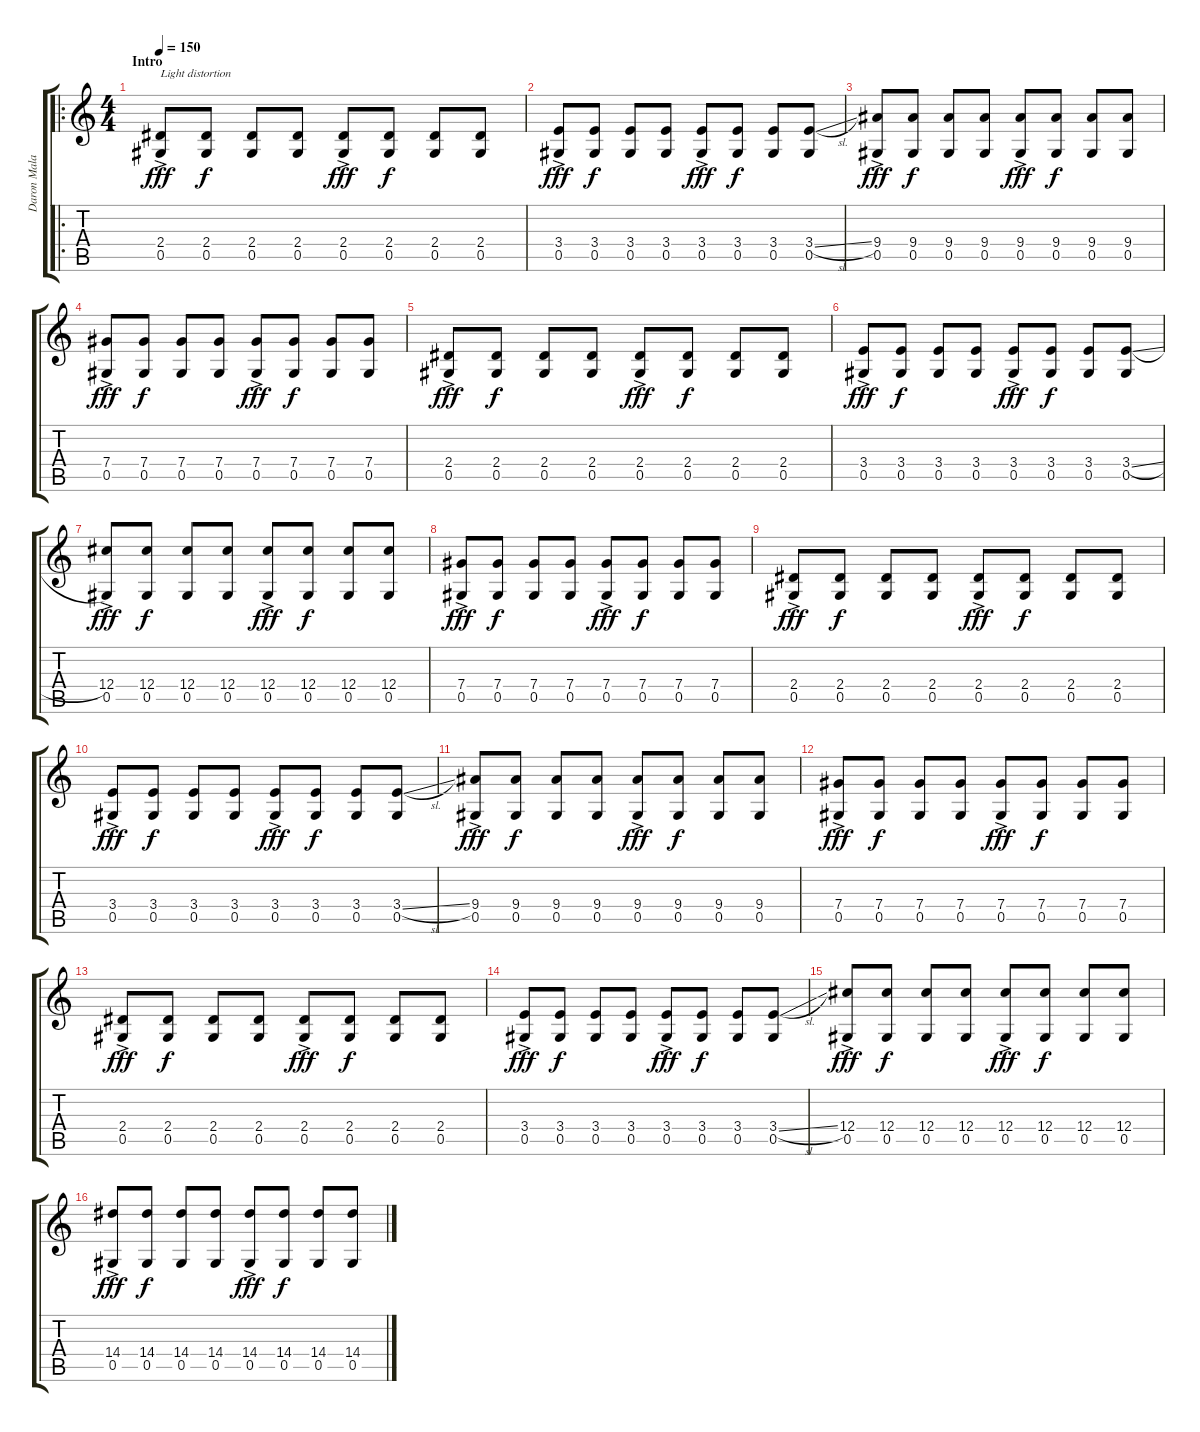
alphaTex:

\track ("Daron Malakian" "Daron Mala") {instrument acousticguitarsteel}
\staff {score tabs}
\tuning (Eb4 Bb3 Gb3 Db3 Ab2 Db2) {hide}
\ro
\ts (4 4)
\section ("" "Intro")
\tempo 150
\clef g2
\ks c
(2.4{ac} 0.5{ac}).8{txt "Light distortion" dy fff instrument acousticguitarsteel} (2.4 0.5).8{dy f} (2.4 0.5).8 (2.4 0.5).8 (2.4{ac} 0.5{ac}).8{dy fff} (2.4 0.5).8{dy f} (2.4 0.5).8 (2.4 0.5).8 |
(3.4{ac} 0.5{ac}).8{dy fff} (3.4 0.5).8{dy f} (3.4 0.5).8 (3.4 0.5).8 (3.4{ac} 0.5{ac}).8{dy fff} (3.4 0.5).8{dy f} (3.4 0.5).8 (3.4{sl} 0.5).8 |
(9.4{ac} 0.5{ac}).8{dy fff} (9.4 0.5).8{dy f} (9.4 0.5).8 (9.4 0.5).8 (9.4{ac} 0.5{ac}).8{dy fff} (9.4 0.5).8{dy f} (9.4 0.5).8 (9.4 0.5).8 |
(7.4{ac} 0.5{ac}).8{dy fff} (7.4 0.5).8{dy f} (7.4 0.5).8 (7.4 0.5).8 (7.4{ac} 0.5{ac}).8{dy fff} (7.4 0.5).8{dy f} (7.4 0.5).8 (7.4 0.5).8 |
(2.4{ac} 0.5{ac}).8{dy fff} (2.4 0.5).8{dy f} (2.4 0.5).8 (2.4 0.5).8 (2.4{ac} 0.5{ac}).8{dy fff} (2.4 0.5).8{dy f} (2.4 0.5).8 (2.4 0.5).8 |
(3.4{ac} 0.5{ac}).8{dy fff} (3.4 0.5).8{dy f} (3.4 0.5).8 (3.4 0.5).8 (3.4{ac} 0.5{ac}).8{dy fff} (3.4 0.5).8{dy f} (3.4 0.5).8 (3.4{sl} 0.5).8 |
(12.4{ac} 0.5{ac}).8{dy fff} (12.4 0.5).8{dy f} (12.4 0.5).8 (12.4 0.5).8 (12.4{ac} 0.5{ac}).8{dy fff} (12.4 0.5).8{dy f} (12.4 0.5).8 (12.4 0.5).8 |
(7.4{ac} 0.5{ac}).8{dy fff} (7.4 0.5).8{dy f} (7.4 0.5).8 (7.4 0.5).8 (7.4{ac} 0.5{ac}).8{dy fff} (7.4 0.5).8{dy f} (7.4 0.5).8 (7.4 0.5).8 |
(2.4{ac} 0.5{ac}).8{dy fff} (2.4 0.5).8{dy f} (2.4 0.5).8 (2.4 0.5).8 (2.4{ac} 0.5{ac}).8{dy fff} (2.4 0.5).8{dy f} (2.4 0.5).8 (2.4 0.5).8 |
(3.4{ac} 0.5{ac}).8{dy fff} (3.4 0.5).8{dy f} (3.4 0.5).8 (3.4 0.5).8 (3.4{ac} 0.5{ac}).8{dy fff} (3.4 0.5).8{dy f} (3.4 0.5).8 (3.4{sl} 0.5).8 |
(9.4{ac} 0.5{ac}).8{dy fff} (9.4 0.5).8{dy f} (9.4 0.5).8 (9.4 0.5).8 (9.4{ac} 0.5{ac}).8{dy fff} (9.4 0.5).8{dy f} (9.4 0.5).8 (9.4 0.5).8 |
(7.4{ac} 0.5{ac}).8{dy fff} (7.4 0.5).8{dy f} (7.4 0.5).8 (7.4 0.5).8 (7.4{ac} 0.5{ac}).8{dy fff} (7.4 0.5).8{dy f} (7.4 0.5).8 (7.4 0.5).8 |
(2.4{ac} 0.5{ac}).8{dy fff} (2.4 0.5).8{dy f} (2.4 0.5).8 (2.4 0.5).8 (2.4{ac} 0.5{ac}).8{dy fff} (2.4 0.5).8{dy f} (2.4 0.5).8 (2.4 0.5).8 |
(3.4{ac} 0.5{ac}).8{dy fff} (3.4 0.5).8{dy f} (3.4 0.5).8 (3.4 0.5).8 (3.4{ac} 0.5{ac}).8{dy fff} (3.4 0.5).8{dy f} (3.4 0.5).8 (3.4{sl} 0.5).8 |
(12.4{ac} 0.5{ac}).8{dy fff} (12.4 0.5).8{dy f} (12.4 0.5).8 (12.4 0.5).8 (12.4{ac} 0.5{ac}).8{dy fff} (12.4 0.5).8{dy f} (12.4 0.5).8 (12.4 0.5).8 |
(14.4{ac} 0.5{ac}).8{dy fff} (14.4 0.5).8{dy f} (14.4 0.5).8 (14.4 0.5).8 (14.4{ac} 0.5{ac}).8{dy fff} (14.4 0.5).8{dy f} (14.4 0.5).8 (14.4 0.5).8
